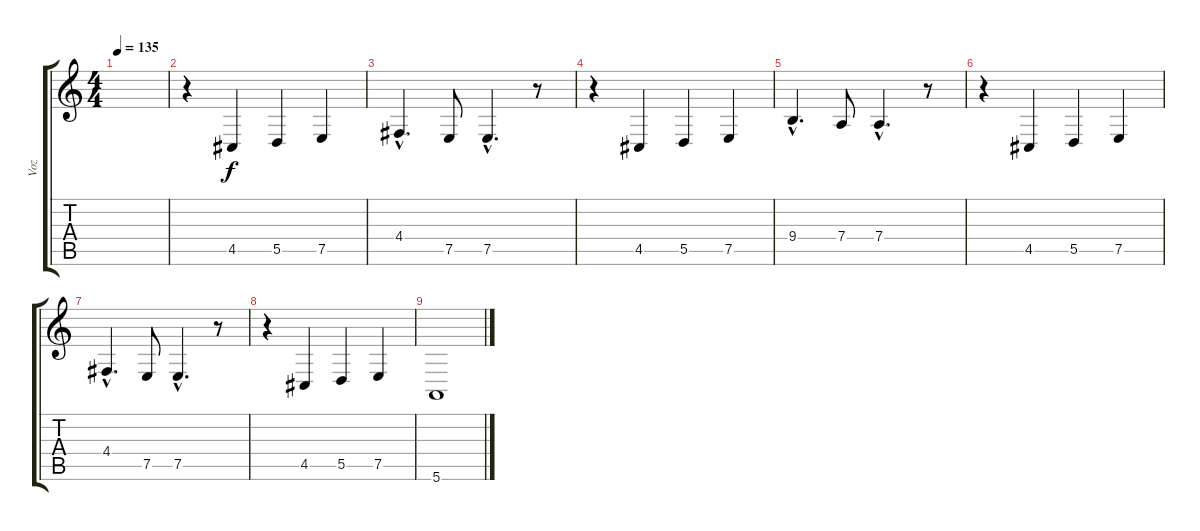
\track ("Voz" "Voz") {instrument acousticgrandpiano}
\staff {score tabs}
\tuning (E4 B3 G3 D3 A2 E2) {hide}
\ts (4 4)
\tempo 135
\clef g2
\ks c
|
r.4 4.5.4 5.5.4 7.5.4 |
4.4{hac}.4{d} 7.5.8 7.5{hac}.4{d} r.8 |
r.4 4.5.4 5.5.4 7.5.4 |
9.4{hac}.4{d} 7.4.8 7.4{hac}.4{d} r.8 |
r.4 4.5.4 5.5.4 7.5.4 |
4.4{hac}.4{d} 7.5.8 7.5{hac}.4{d} r.8 |
r.4 4.5.4 5.5.4 7.5.4 |
5.6.1
